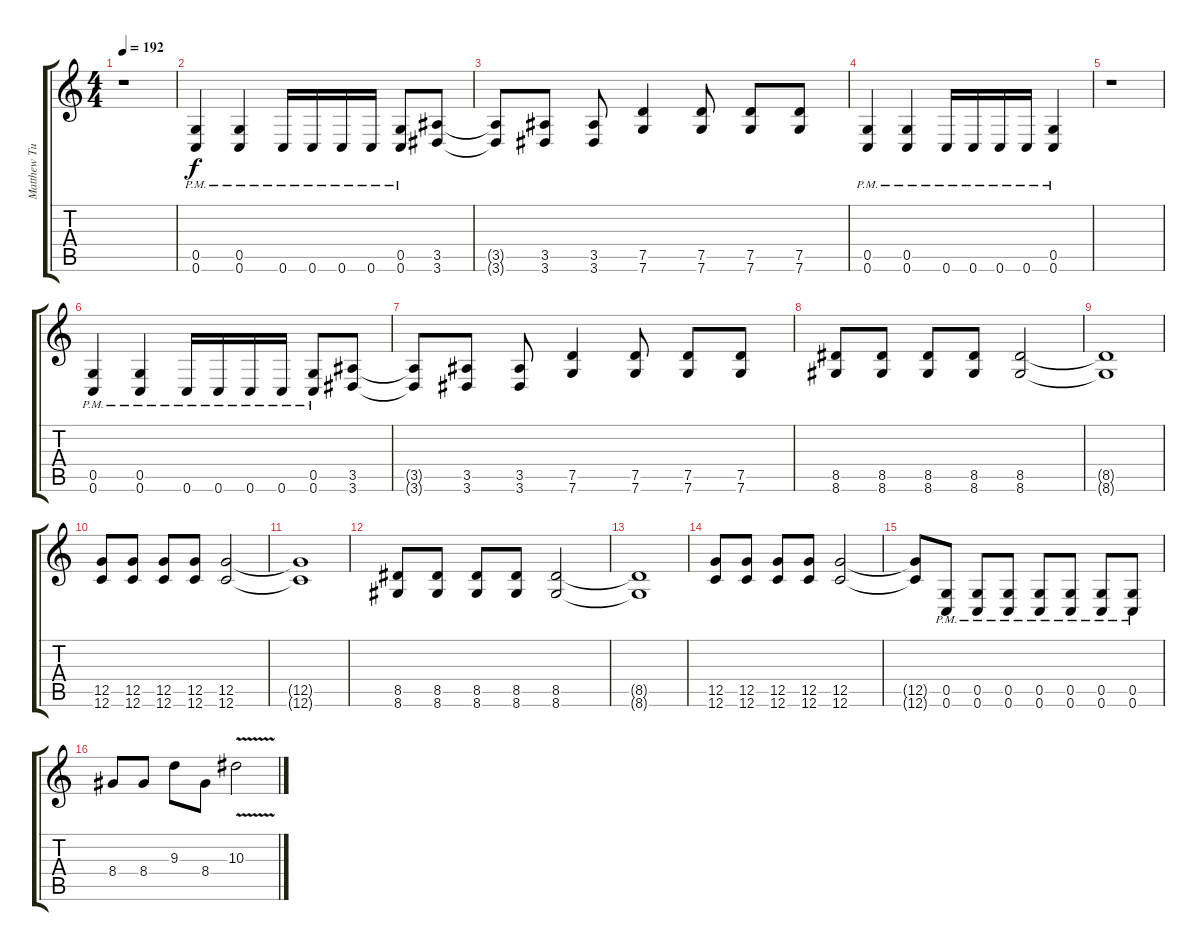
\track ("Matthew Tuck (Guitar + Vocals)" "Matthew Tu") {instrument distortionguitar}
\staff {score tabs}
\tuning (D4 A3 F3 C3 G2 C2) {hide}
\ts (4 4)
\tempo 192
\clef g2
\ks c
r.1{dy f} |
(0.5{pm} 0.6{pm}).4{balance 8} (0.5{pm} 0.6{pm}).4 0.6{pm}.16 0.6{pm}.16 0.6{pm}.16 0.6{pm}.16 (0.5{pm} 0.6{pm}).8 (3.5 3.6).8 |
(3.5{t} 3.6{t}).8{balance 8} (3.5 3.6).8 (3.5 3.6).8 (7.5 7.6).4 (7.5 7.6).8 (7.5 7.6).8 (7.5 7.6).8 |
(0.5{pm} 0.6{pm}).4{balance 8} (0.5{pm} 0.6{pm}).4 0.6{pm}.16 0.6{pm}.16 0.6{pm}.16 0.6{pm}.16 (0.5{pm} 0.6{pm}).4 |
r.1 |
(0.5{pm} 0.6{pm}).4{balance 8} (0.5{pm} 0.6{pm}).4 0.6{pm}.16 0.6{pm}.16 0.6{pm}.16 0.6{pm}.16 (0.5{pm} 0.6{pm}).8 (3.5 3.6).8 |
(3.5{t} 3.6{t}).8{balance 8} (3.5 3.6).8 (3.5 3.6).8 (7.5 7.6).4 (7.5 7.6).8 (7.5 7.6).8 (7.5 7.6).8 |
(8.5 8.6).8 (8.5 8.6).8 (8.5 8.6).8 (8.5 8.6).8 (8.5 8.6).2 |
(8.5{t} 8.6{t}).1 |
(12.5 12.6).8 (12.5 12.6).8 (12.5 12.6).8 (12.5 12.6).8 (12.5 12.6).2 |
(12.5{t} 12.6{t}).1 |
(8.5 8.6).8 (8.5 8.6).8 (8.5 8.6).8 (8.5 8.6).8 (8.5 8.6).2 |
(8.5{t} 8.6{t}).1 |
(12.5 12.6).8 (12.5 12.6).8 (12.5 12.6).8 (12.5 12.6).8 (12.5 12.6).2 |
(12.5{t} 12.6{t}).8 (0.5{pm} 0.6{pm}).8 (0.5{pm} 0.6{pm}).8 (0.5{pm} 0.6{pm}).8 (0.5{pm} 0.6{pm}).8 (0.5{pm} 0.6{pm}).8 (0.5{pm} 0.6{pm}).8 (0.5{pm} 0.6{pm}).8 |
8.4.8 8.4.8 9.3.8 8.4.8 10.3{v}.2
